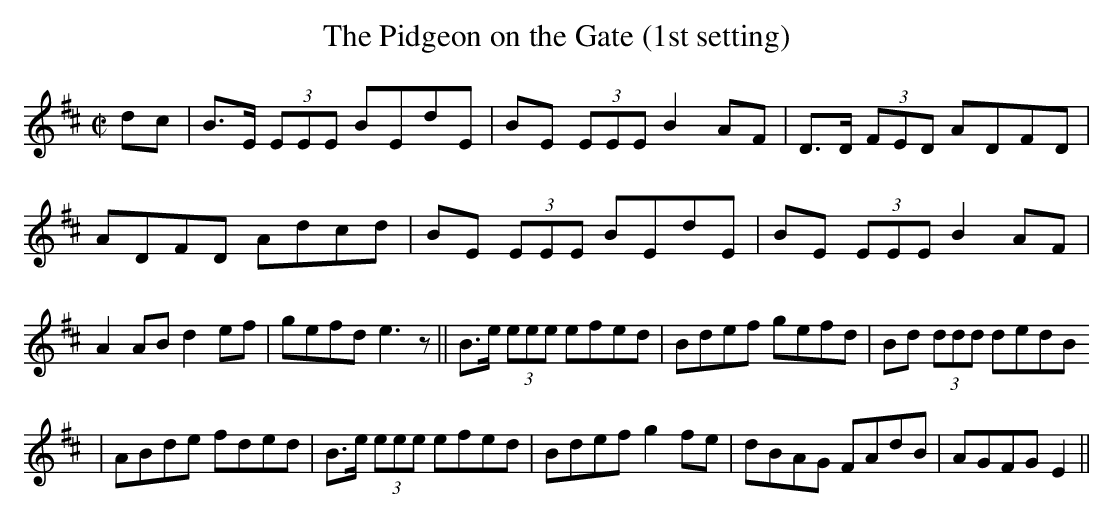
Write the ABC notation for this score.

X:1
T:The Pidgeon on the Gate (1st setting)
M:C|
L:1/8
K:EDor
dc|B>E (3EEE BEdE|BE (3EEE B2AF|D>D (3FED ADFD|ADFD Adcd|BE (3EEE BEdE|\
BE (3EEE B2AF|A2AB d2ef|gefd e3z||B>e (3eee efed|Bdef gefd|Bd (3ddd dedB
|\
ABde fded|B>e (3eee efed|Bdef g2fe|dBAG FAdB|AGFG E2||
